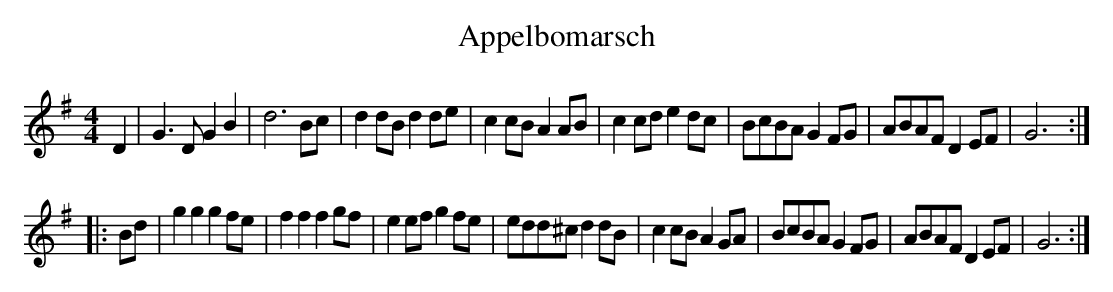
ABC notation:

X:1
T:Appelbomarsch
M:4/4
L:1/8
K:G
D2 | \
G3D  G2B2 | d6 Bc | d2dB d2de | c2cB A2 AB |\
c2cd e2dc | BcBA G2FG | ABAF D2EF | G6 :|
|:Bd |\
g2g2 g2fe | f2 f2 f2 gf | e2ef g2fe | edd^c d2dB |\
c2 cB A2GA | BcBA G2FG|  ABAF D2EF | G6 :|
